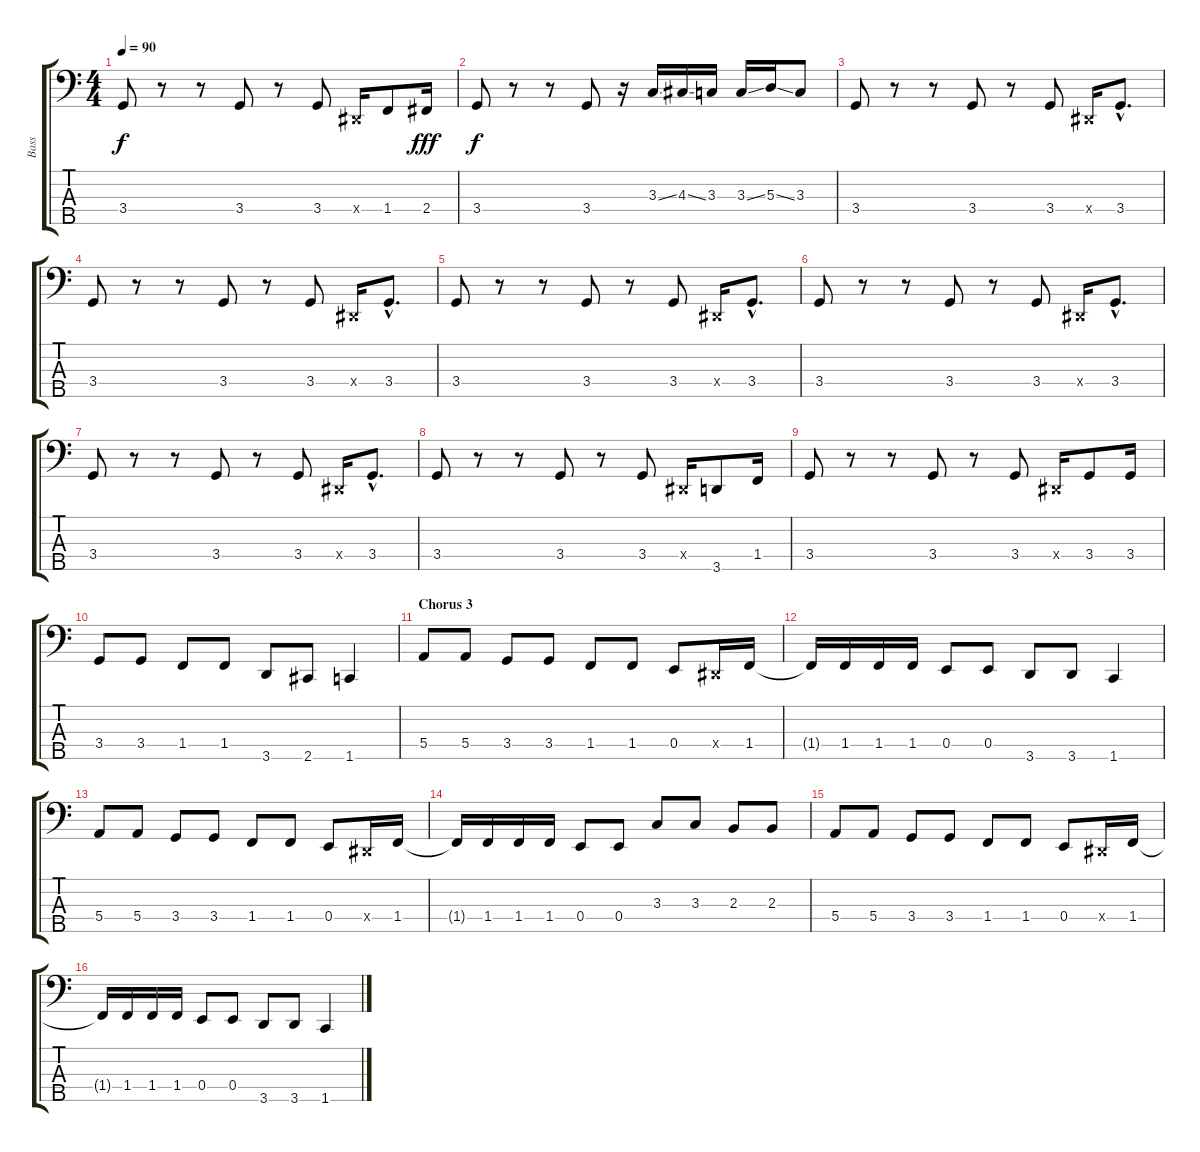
\track ("Bass" "Bass") {instrument electricbassfinger}
\staff {score tabs}
\tuning (G2 D2 A1 E1 B0) {hide}
\ts (4 4)
\tempo 90
\clef f4
\ks c
3.4.8{dy f} r.8 r.8 3.4.8 r.8 3.4.8 -1.4{x}.16 1.4.8 2.4.16{dy fff} |
3.4.8{dy f} r.8 r.8 3.4.8 r.16 3.3{ss}.16 4.3{ss}.16 3.3.16 3.3{ss}.16 5.3{ss}.16 3.3.8 |
3.4.8 r.8 r.8 3.4.8 r.8 3.4.8 -1.4{x}.16 3.4{hac}.8{d} |
3.4.8 r.8 r.8 3.4.8 r.8 3.4.8 -1.4{x}.16 3.4{hac}.8{d} |
3.4.8 r.8 r.8 3.4.8 r.8 3.4.8 -1.4{x}.16 3.4{hac}.8{d} |
3.4.8 r.8 r.8 3.4.8 r.8 3.4.8 -1.4{x}.16 3.4{hac}.8{d} |
3.4.8 r.8 r.8 3.4.8 r.8 3.4.8 -1.4{x}.16 3.4{hac}.8{d} |
3.4.8 r.8 r.8 3.4.8 r.8 3.4.8 -1.4{x}.16 3.5.8 1.4.16 |
3.4.8 r.8 r.8 3.4.8 r.8 3.4.8 -1.4{x}.16 3.4.8 3.4.16 |
3.4.8 3.4.8 1.4.8 1.4.8 3.5.8 2.5.8 1.5.4 |
\section ("" "Chorus 3")
5.4.8 5.4.8 3.4.8 3.4.8 1.4.8 1.4.8 0.4.8 -1.4{x}.16 1.4.16 |
1.4{t}.16 1.4.16 1.4.16 1.4.16 0.4.8 0.4.8 3.5.8 3.5.8 1.5.4 |
5.4.8 5.4.8 3.4.8 3.4.8 1.4.8 1.4.8 0.4.8 -1.4{x}.16 1.4.16 |
1.4{t}.16 1.4.16 1.4.16 1.4.16 0.4.8 0.4.8 3.3.8 3.3.8 2.3.8 2.3.8 |
5.4.8 5.4.8 3.4.8 3.4.8 1.4.8 1.4.8 0.4.8 -1.4{x}.16 1.4.16 |
1.4{t}.16 1.4.16 1.4.16 1.4.16 0.4.8 0.4.8 3.5.8 3.5.8 1.5.4
